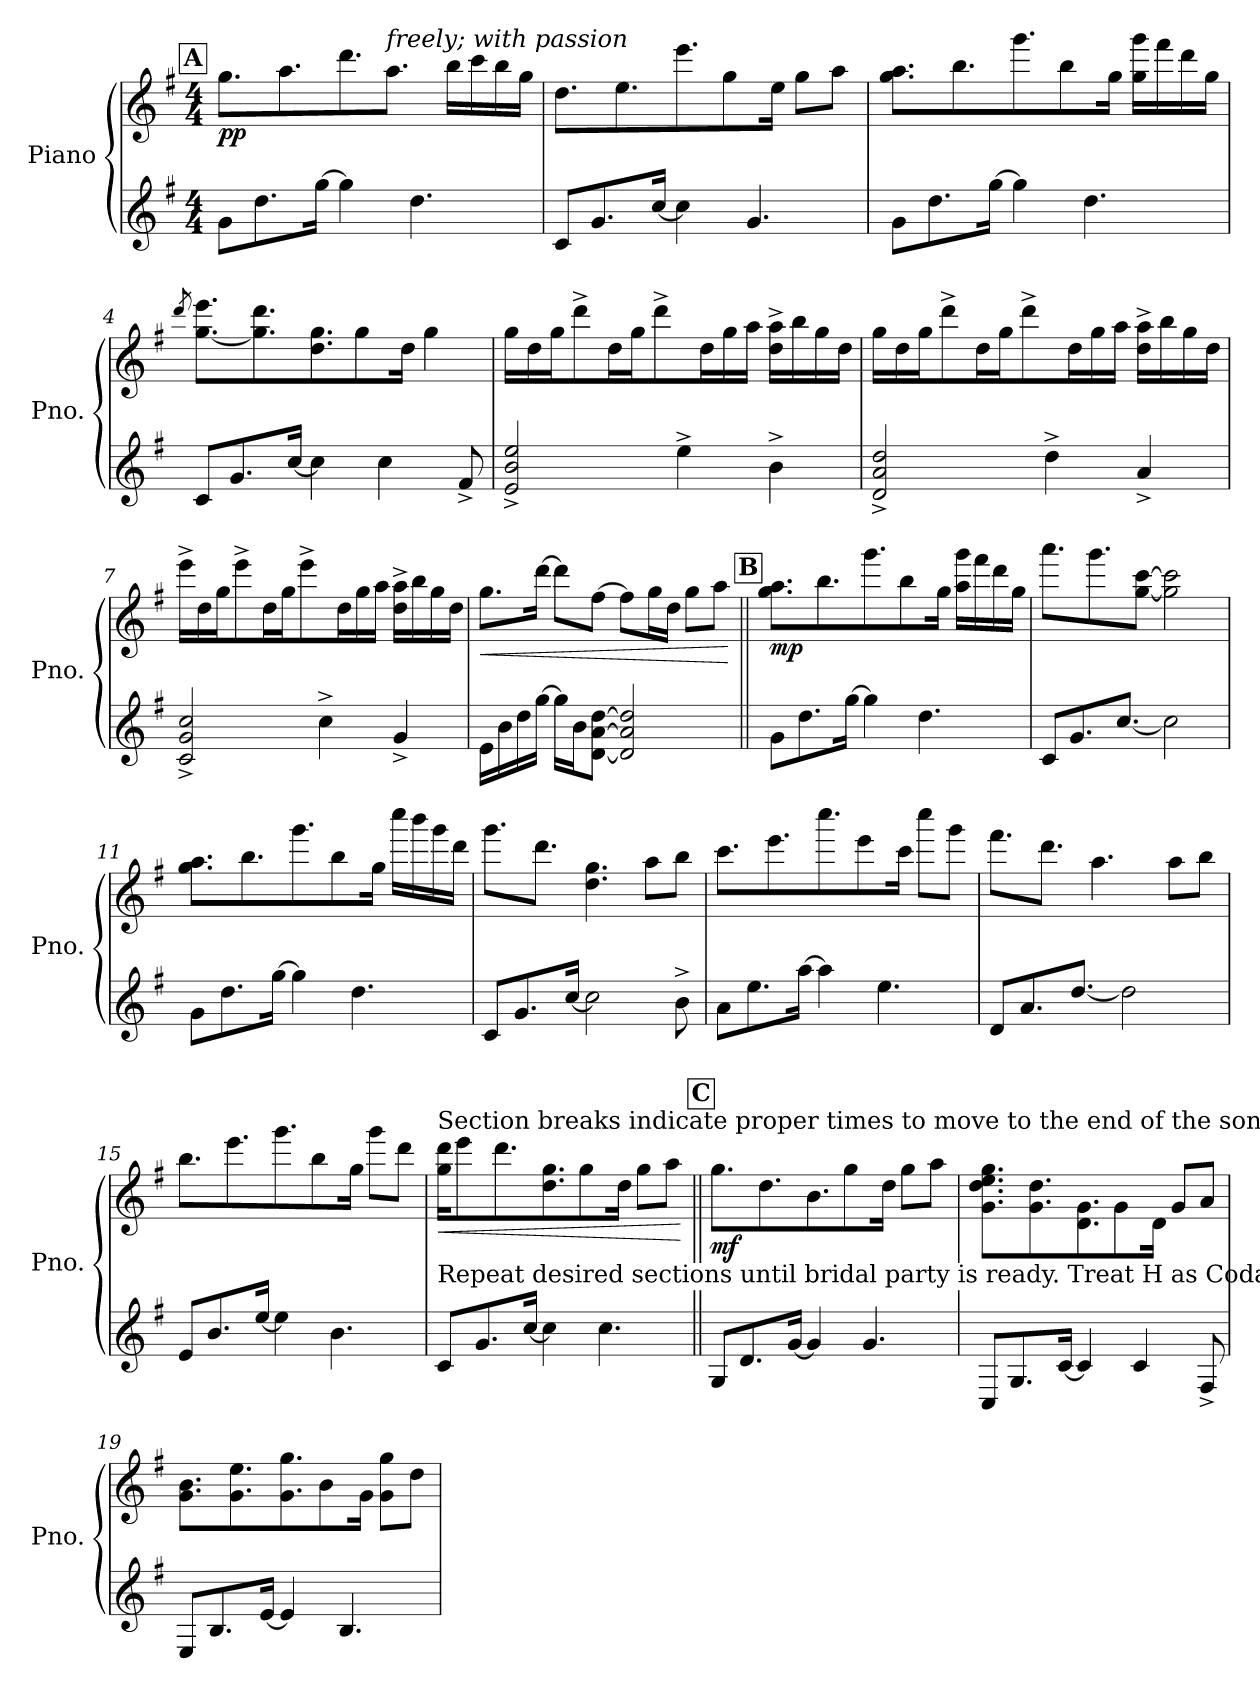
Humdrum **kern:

**kern	**kern	**dynam
*part1	*part1	*part1
*staff2	*staff1	*staff1/2
*I"Piano	*	*
*I'Pno.	*	*
*clefG2	*clefG2	*
*k[f#]	*k[f#]	*
*M4/4	*M4/4	*
*MM70	*MM70	*
!!LO:REH:place=s1:a:B:fs=14:t=A
=1	=1	=1
!	!	!LO:DY:b
8g\L	8.gg\L	pp
8.dd\	.	.
.	8.aa\	.
[16gg\Jk	.	.
4gg\]	8.ddd\	.
!	!LO:TX:a:i:t=freely; with passion	!
.	8.aa\J	.
4.dd\	.	.
.	16bb\LL	.
.	16ccc\	.
.	16bb\	.
.	16gg\JJ	.
=2	=2	=2
8c/L	8.dd\L	.
8.g/	.	.
.	8.ee\	.
[16cc/Jk	.	.
4cc\]	8.eee\	.
.	8gg\	.
4.g/	.	.
.	16ee\Jk	.
.	8gg\L	.
.	8aa\J	.
=3	=3	=3
8g\L	8.gg\ 8.aa\L	.
8.dd\	.	.
.	8.bb\	.
[16gg\Jk	.	.
4gg\]	8.ggg\	.
.	8bb\	.
4.dd\	.	.
.	16gg\Jk	.
.	16gg\ 16ggg\LL	.
.	16fff#\	.
.	16ddd\	.
.	16gg\JJ	.
=4	=4	=4
.	8qddd/	.
8c/L	[8.gg\ 8.eee\L	.
8.g/	.	.
.	8.gg\] 8.ddd\	.
[16cc/Jk	.	.
4cc\]	8.dd\ 8.gg\	.
.	8gg\	.
4cc\	.	.
.	16dd\Jk	.
.	4gg\	.
8f#^/	.	.
!!LO:LB:g=z
=5	=5	=5
2e/^ 2b/^ 2ee/^	16gg\LL	.
.	16dd\	.
.	16gg\J	.
.	8ddd^\	.
.	16dd\L	.
.	16gg\J	.
.	8ddd^\	.
4ee^\	.	.
.	16dd\L	.
.	16gg\	.
.	16aa\JJ	.
4b^\	16dd\^ 16aa\^LL	.
.	16bb\	.
.	16gg\	.
.	16dd\JJ	.
=6	=6	=6
2d/^ 2a/^ 2dd/^	16gg\LL	.
.	16dd\	.
.	16gg\J	.
.	8ddd^\	.
.	16dd\L	.
.	16gg\J	.
.	8ddd^\	.
4dd^\	.	.
.	16dd\L	.
.	16gg\	.
.	16aa\JJ	.
4a^/	16dd\^ 16aa\^LL	.
.	16bb\	.
.	16gg\	.
.	16dd\JJ	.
=7	=7	=7
2c/^ 2g/^ 2cc/^	16eee^\LL	.
.	16dd\	.
.	16gg\J	.
.	8eee^\	.
.	16dd\L	.
.	16gg\J	.
.	8eee^\	.
4cc^\	.	.
.	16dd\L	.
.	16gg\	.
.	16aa\JJ	.
4g^/	16dd\^ 16aa\^LL	.
.	16bb\	.
.	16gg\	.
.	16dd\JJ	.
!!LO:LB:g=z
=8	=8	=8
!	!	!LO:HP:b
16e\LL	8.gg\L	<
16b\	.	.
16dd\	.	.
[16gg\JJ	[16ddd\Jk	.
16gg\LL]	8ddd\L]	.
16b\J	.	.
[8d\ [8a\ [8dd\J	[8ff#\J	.
2d/] 2a/] 2dd/]	8ff#\L]	.
.	16gg\L	.
.	16dd\JJ	.
.	8gg\L	.
.	8aa\J	.
.	.	[
!!LO:REH:place=s1:a:B:fs=14:t=B
=9||	=9||	=9||
!	!	!LO:DY:b
8g\L	8.gg\ 8.aa\L	mp
8.dd\	.	.
.	8.bb\	.
[16gg\Jk	.	.
4gg\]	8.ggg\	.
.	8bb\	.
4.dd\	.	.
.	16gg\Jk	.
.	16aa\ 16ggg\LL	.
.	16fff#\	.
.	16ddd\	.
.	16gg\JJ	.
=10	=10	=10
8c/L	8.aaa\L	.
8.g/	.	.
.	8.ggg\	.
[8.cc/J	.	.
.	[8gg\ [8ccc\J	.
2cc\]	2gg\] 2ccc\]	.
=11	=11	=11
8g\L	8.gg\ 8.aa\L	.
8.dd\	.	.
.	8.bb\	.
[16gg\Jk	.	.
4gg\]	8.ggg\	.
.	8bb\	.
4.dd\	.	.
.	16gg\Jk	.
.	16cccc\LL	.
.	16bbb\	.
.	16ggg\	.
.	16ddd\JJ	.
!!LO:LB:g=z
=12	=12	=12
8c/L	8.ggg\L	.
8.g/	.	.
.	8.ddd\J	.
[16cc/Jk	.	.
2cc\]	4.dd\ 4.gg\	.
.	8aa\L	.
8b^\	8bb\J	.
=13	=13	=13
8a\L	8.ccc\L	.
8.ee\	.	.
.	8.eee\	.
[16aa\Jk	.	.
4aa\]	8.cccc\	.
.	8eee\	.
4.ee\	.	.
.	16ccc\Jk	.
.	8cccc\L	.
.	8ggg\J	.
=14	=14	=14
8d/L	8.fff#\L	.
8.a/	.	.
.	8.ddd\J	.
[8.dd/J	.	.
.	4.aa\	.
2dd\]	.	.
.	8aa\L	.
.	8bb\J	.
=15	=15	=15
8e/L	8.bb\L	.
8.b/	.	.
.	8.eee\	.
[16ee/Jk	.	.
4ee\]	8.ggg\	.
.	8bb\	.
4.b\	.	.
.	16gg\Jk	.
.	8ggg\L	.
.	8ddd\J	.
!!LO:LB:g=z
=16	=16	=16
!	!LO:TX:a:t=Section breaks indicate proper times to move to the end of the song.	!
!	!LO:TX:b:t=Repeat desired sections until bridal party is ready. Treat H as Coda.	!
!	!	!LO:HP:b
8c/L	16gg\ 16ddd\KL	<
.	8eee\	.
8.g/	.	.
.	8.ddd\	.
[16cc/Jk	.	.
4cc\]	8.dd\ 8.gg\	.
.	8gg\	.
4.cc\	.	.
.	16dd\Jk	.
.	8gg\L	.
.	8aa\J	.
.	.	[
!!LO:REH:place=s1:a:B:fs=14:t=C
=17||	=17||	=17||
!	!	!LO:DY:b
8G/L	8.gg\L	mf
8.d/	.	.
.	8.dd\	.
[16g/Jk	.	.
4g/]	8.b\	.
.	8gg\	.
4.g/	.	.
.	16dd\Jk	.
.	8gg\L	.
.	8aa\J	.
=18	=18	=18
8C/L	8.g\ 8.dd\ 8.ee\ 8.gg\L	.
8.G/	.	.
.	8.g\ 8.dd\	.
[16c/Jk	.	.
4c/]	8.d\ 8.g\	.
.	8g\	.
4c/	.	.
.	16d\Jk	.
.	8g/L	.
8F#^/	8a/J	.
=19	=19	=19
8E/L	8.g\ 8.b\L	.
8.B/	.	.
.	8.g\ 8.ee\	.
[16e/Jk	.	.
4e/]	8.g\ 8.gg\	.
.	8b\	.
4.B/	.	.
.	16g\Jk	.
.	8g\ 8gg\L	.
.	8dd\J	.
=	=	=
*-	*-	*-
